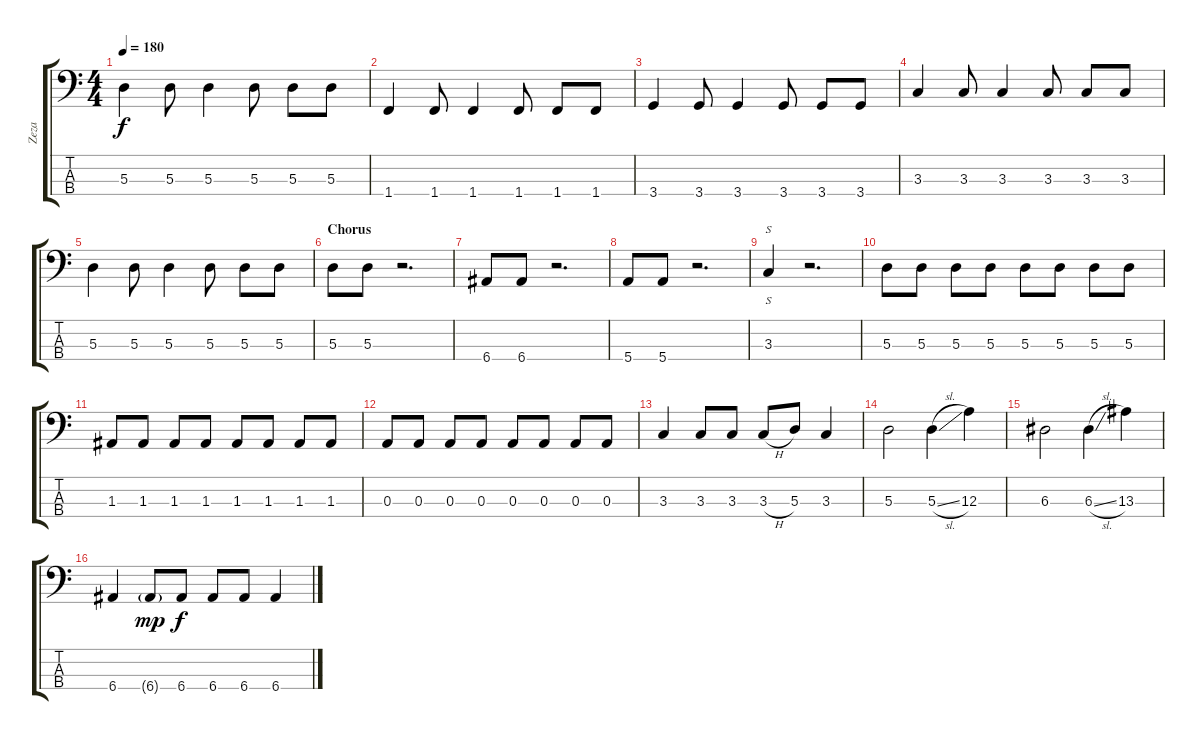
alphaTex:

\track ("Zeza" "Zeza") {instrument electricbassfinger}
\staff {score tabs}
\tuning (G2 D2 A1 E1) {hide}
\ts (4 4)
\tempo 180
\clef f4
\ks c
5.3.4{dy f} 5.3.8 5.3.4 5.3.8 5.3.8 5.3.8 |
1.4.4 1.4.8 1.4.4 1.4.8 1.4.8 1.4.8 |
3.4.4 3.4.8 3.4.4 3.4.8 3.4.8 3.4.8 |
3.3.4 3.3.8 3.3.4 3.3.8 3.3.8 3.3.8 |
5.3.4 5.3.8 5.3.4 5.3.8 5.3.8 5.3.8 |
\section ("" "Chorus")
5.3.8 5.3.8 r.2{d} |
6.4.8 6.4.8 r.2{d} |
5.4.8 5.4.8 r.2{d} |
3.3.4{s} r.2{d} |
5.3.8 5.3.8 5.3.8 5.3.8 5.3.8 5.3.8 5.3.8 5.3.8 |
1.3.8 1.3.8 1.3.8 1.3.8 1.3.8 1.3.8 1.3.8 1.3.8 |
0.3.8 0.3.8 0.3.8 0.3.8 0.3.8 0.3.8 0.3.8 0.3.8 |
3.3.4 3.3.8 3.3.8 3.3{h}.8 5.3.8 3.3.4 |
5.3.2 5.3{sl}.4 12.3.4 |
6.3.2 6.3{sl}.4 13.3.4 |
6.4.4 6.4{g}.8{dy mp} 6.4.8{dy f} 6.4.8 6.4.8 6.4.4
